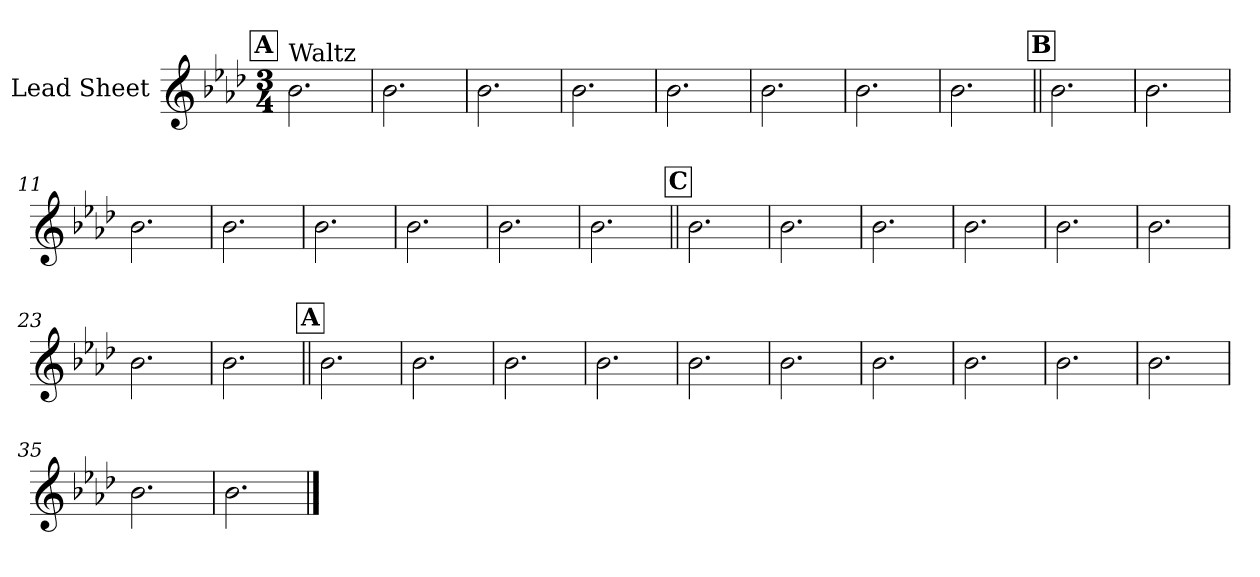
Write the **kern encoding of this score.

**kern
*part1
*staff1
*I"Lead Sheet
*clefG2
*k[b-e-a-d-]
*A-:
*M3/4
!!LO:REH:place=s1:a:fs=14:t=A
=1
!LO:TX:a:t=Waltz
2.b-\
=2
2.b-\
=3
2.b-\
=4
2.b-\
!!LO:LB:g=z
=5
2.b-\
=6
2.b-\
=7
2.b-\
=8
2.b-\
!!LO:LB:g=z
!!LO:REH:place=s1:a:fs=14:t=B
=9||
2.b-\
=10
2.b-\
=11
2.b-\
=12
2.b-\
!!LO:LB:g=z
=13
2.b-\
=14
2.b-\
=15
2.b-\
=16
2.b-\
!!LO:LB:g=z
!!LO:REH:place=s1:a:fs=14:t=C
=17||
2.b-\
=18
2.b-\
=19
2.b-\
=20
2.b-\
!!LO:LB:g=z
=21
2.b-\
=22
2.b-\
=23
2.b-\
=24
2.b-\
!!LO:LB:g=z
!!LO:REH:place=s1:a:fs=14:t=A
=25||
2.b-\
=26
2.b-\
=27
2.b-\
=28
2.b-\
!!LO:LB:g=z
=29
2.b-\
=30
2.b-\
=31
2.b-\
=32
2.b-\
!!LO:LB:g=z
=33
2.b-\
=34
2.b-\
=35
2.b-\
=36
2.b-\
==
*-
